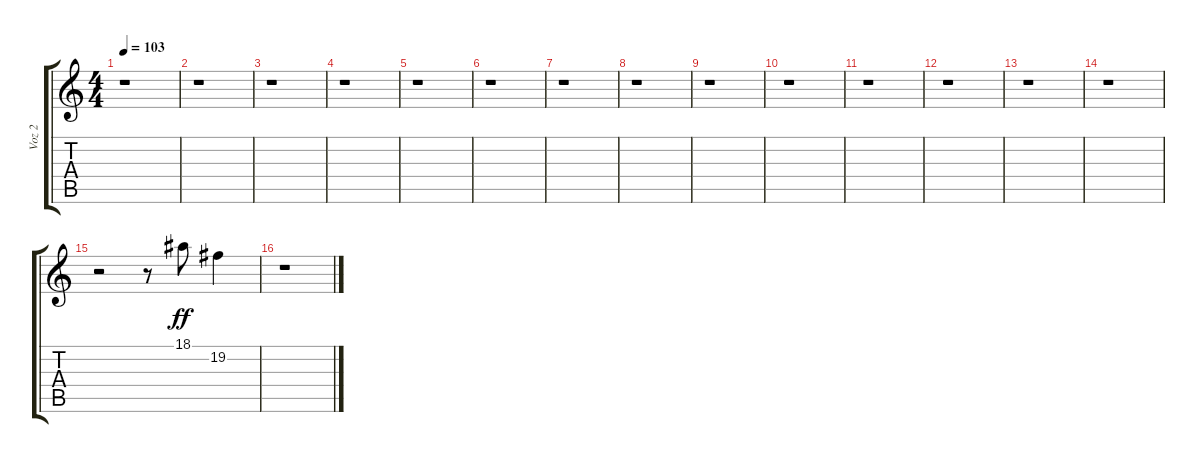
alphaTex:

\track ("Voz 2" "Voz 2") {instrument lead6voice}
\staff {score tabs}
\tuning (E4 B3 G3 D3 A2 E2) {hide}
\ts (4 4)
\tempo 103
\clef g2
\ks c
r.1{dy ff} |
r.1 |
r.1 |
r.1 |
r.1 |
r.1 |
r.1 |
r.1 |
r.1 |
r.1 |
r.1 |
r.1 |
r.1 |
r.1 |
r.2 r.8 18.1.8 19.2.4 |
r.1
